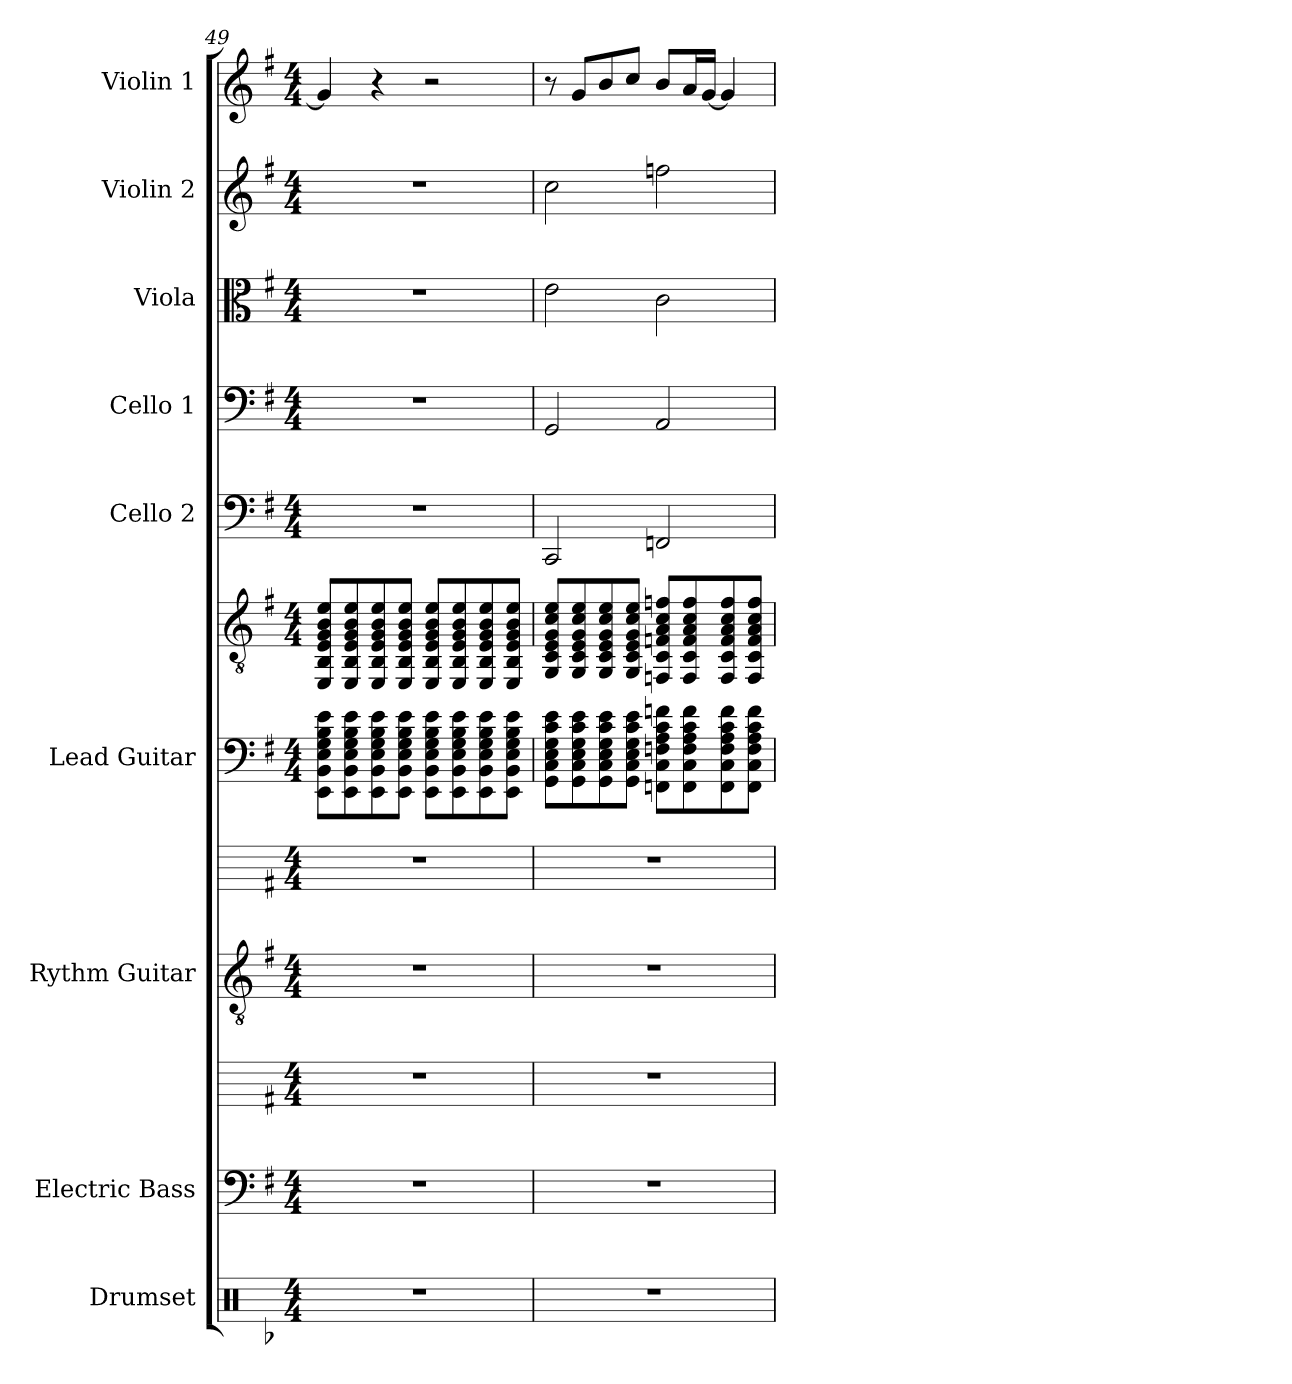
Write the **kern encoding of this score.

**kern	**kern	**kern	**kern	**kern	**kern	**kern	**kern	**kern	**kern	**kern	**kern
*part9	*part8	*part8	*part7	*part7	*part6	*part6	*part5	*part4	*part3	*part2	*part1
*staff12	*staff11	*staff10	*staff9	*staff8	*staff7	*staff6	*staff5	*staff4	*staff3	*staff2	*staff1
*I"Drumset	*I"Electric Bass	*	*I"Rythm Guitar	*	*I"Lead Guitar	*	*I"Cello 2	*I"Cello 1	*I"Viola	*I"Violin 2	*I"Violin 1
*I'D. Set	*I'El. B.	*	*I'Ryth. Guit.	*	*I'Ld. Gtr	*	*I'C. 2	*I'C. 1	*I'Vla.	*I'Vln. 2	*I'Vln. 1
!!LO:PB:g=z
*clefX	*clefF4	*	*clefGv2	*	*	*clefGv2	*clefF4	*clefF4	*clefC3	*clefG2	*clefG2
*	*ITrd7c12	*ITrd7c12	*	*	*	*	*	*	*	*	*
*k[b-]	*k[f#]	*k[f#]	*k[f#]	*k[f#]	*k[f#]	*k[f#]	*k[f#]	*k[f#]	*k[f#]	*k[f#]	*k[f#]
*M4/4	*M4/4	*M4/4	*M4/4	*M4/4	*M4/4	*M4/4	*M4/4	*M4/4	*M4/4	*M4/4	*M4/4
=49	=49	=49	=49	=49	=49	=49	=49	=49	=49	=49	=49
1r	1r	1r	1r	1r	8EE\ 8BB\ 8E\ 8G\ 8B\ 8e\L	8EE/ 8BB/ 8E/ 8G/ 8B/ 8e/L	1r	1r	1r	1r	4g/]
.	.	.	.	.	8EE\ 8BB\ 8E\ 8G\ 8B\ 8e\	8EE/ 8BB/ 8E/ 8G/ 8B/ 8e/	.	.	.	.	.
.	.	.	.	.	8EE\ 8BB\ 8E\ 8G\ 8B\ 8e\	8EE/ 8BB/ 8E/ 8G/ 8B/ 8e/	.	.	.	.	4r
.	.	.	.	.	8EE\ 8BB\ 8E\ 8G\ 8B\ 8e\J	8EE/ 8BB/ 8E/ 8G/ 8B/ 8e/J	.	.	.	.	.
.	.	.	.	.	8EE\ 8BB\ 8E\ 8G\ 8B\ 8e\L	8EE/ 8BB/ 8E/ 8G/ 8B/ 8e/L	.	.	.	.	2r
.	.	.	.	.	8EE\ 8BB\ 8E\ 8G\ 8B\ 8e\	8EE/ 8BB/ 8E/ 8G/ 8B/ 8e/	.	.	.	.	.
.	.	.	.	.	8EE\ 8BB\ 8E\ 8G\ 8B\ 8e\	8EE/ 8BB/ 8E/ 8G/ 8B/ 8e/	.	.	.	.	.
.	.	.	.	.	8EE\ 8BB\ 8E\ 8G\ 8B\ 8e\J	8EE/ 8BB/ 8E/ 8G/ 8B/ 8e/J	.	.	.	.	.
=50	=50	=50	=50	=50	=50	=50	=50	=50	=50	=50	=50
1r	1r	1r	1r	1r	8GG\ 8C\ 8E\ 8G\ 8c\ 8e\L	8GG/ 8C/ 8E/ 8G/ 8c/ 8e/L	2CC/	2GG/	2e\	2cc\	8r
.	.	.	.	.	8GG\ 8C\ 8E\ 8G\ 8c\ 8e\	8GG/ 8C/ 8E/ 8G/ 8c/ 8e/	.	.	.	.	8g/L
.	.	.	.	.	8GG\ 8C\ 8E\ 8G\ 8c\ 8e\	8GG/ 8C/ 8E/ 8G/ 8c/ 8e/	.	.	.	.	8b/
.	.	.	.	.	8GG\ 8C\ 8E\ 8G\ 8c\ 8e\J	8GG/ 8C/ 8E/ 8G/ 8c/ 8e/J	.	.	.	.	8cc/J
.	.	.	.	.	8FF\ 8C\ 8F\ 8A\ 8c\ 8f\L	8FFn/ 8C/ 8Fn/ 8A/ 8c/ 8fn/L	2FFn/	2AA/	2c\	2ffn\	8b/L
.	.	.	.	.	8FF\ 8C\ 8F\ 8A\ 8c\ 8f\	8FF/ 8C/ 8F/ 8A/ 8c/ 8f/	.	.	.	.	16a/L
.	.	.	.	.	.	.	.	.	.	.	[16g/JJ
.	.	.	.	.	8FF\ 8C\ 8F\ 8A\ 8c\ 8f\	8FF/ 8C/ 8F/ 8A/ 8c/ 8f/	.	.	.	.	4g/]
.	.	.	.	.	8FF\ 8C\ 8F\ 8A\ 8c\ 8f\J	8FF/ 8C/ 8F/ 8A/ 8c/ 8f/J	.	.	.	.	.
=	=	=	=	=	=	=	=	=	=	=	=
*-	*-	*-	*-	*-	*-	*-	*-	*-	*-	*-	*-
